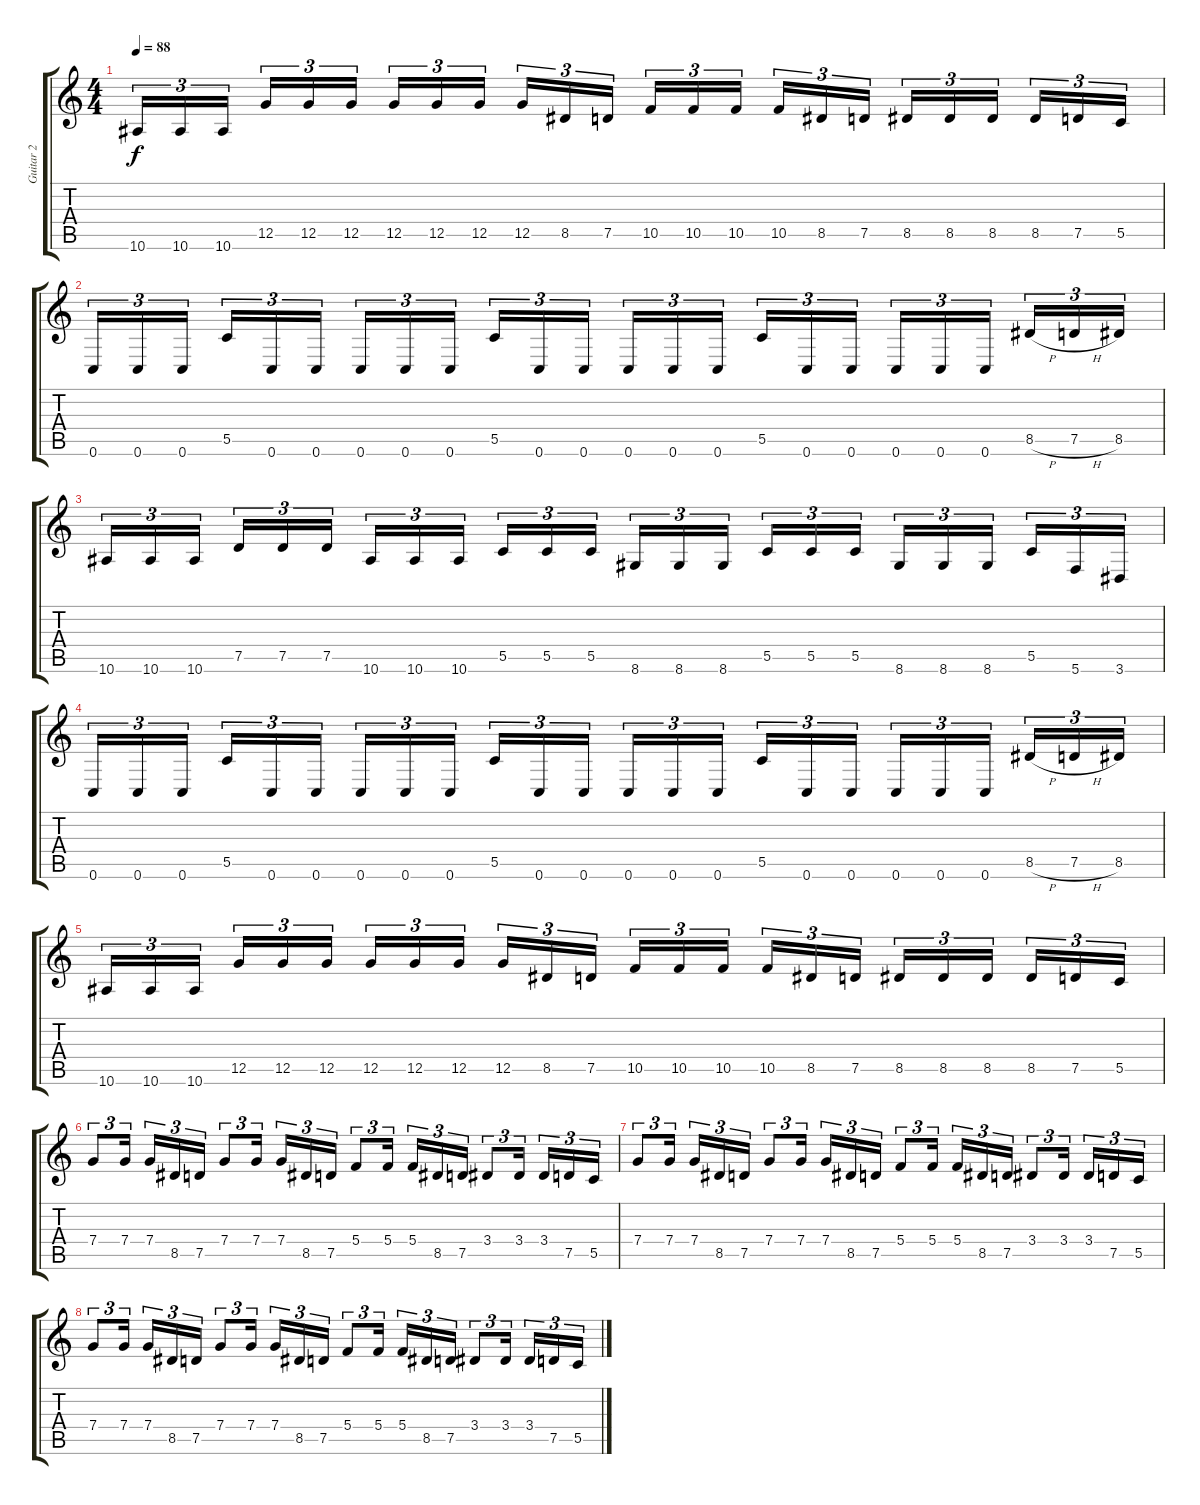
\track ("Guitar 2" "Guitar 2") {instrument overdrivenguitar}
\staff {score tabs}
\tuning (D4 A3 F3 C3 G2 C2) {hide}
\ts (4 4)
\tempo 88
\clef g2
\ks c
10.6.16{tu (3 2) dy f} 10.6.16{tu (3 2)} 10.6.16{tu (3 2)} 12.5.16{tu (3 2)} 12.5.16{tu (3 2)} 12.5.16{tu (3 2)} 12.5.16{tu (3 2)} 12.5.16{tu (3 2)} 12.5.16{tu (3 2)} 12.5.16{tu (3 2)} 8.5.16{tu (3 2)} 7.5.16{tu (3 2)} 10.5.16{tu (3 2)} 10.5.16{tu (3 2)} 10.5.16{tu (3 2)} 10.5.16{tu (3 2)} 8.5.16{tu (3 2)} 7.5.16{tu (3 2)} 8.5.16{tu (3 2)} 8.5.16{tu (3 2)} 8.5.16{tu (3 2)} 8.5.16{tu (3 2)} 7.5.16{tu (3 2)} 5.5.16{tu (3 2)} |
0.6.16{tu (3 2)} 0.6.16{tu (3 2)} 0.6.16{tu (3 2)} 5.5.16{tu (3 2)} 0.6.16{tu (3 2)} 0.6.16{tu (3 2)} 0.6.16{tu (3 2)} 0.6.16{tu (3 2)} 0.6.16{tu (3 2)} 5.5.16{tu (3 2)} 0.6.16{tu (3 2)} 0.6.16{tu (3 2)} 0.6.16{tu (3 2)} 0.6.16{tu (3 2)} 0.6.16{tu (3 2)} 5.5.16{tu (3 2)} 0.6.16{tu (3 2)} 0.6.16{tu (3 2)} 0.6.16{tu (3 2)} 0.6.16{tu (3 2)} 0.6.16{tu (3 2)} 8.5{h}.16{tu (3 2)} 7.5{h}.16{tu (3 2)} 8.5.16{tu (3 2)} |
10.6.16{tu (3 2)} 10.6.16{tu (3 2)} 10.6.16{tu (3 2)} 7.5.16{tu (3 2)} 7.5.16{tu (3 2)} 7.5.16{tu (3 2)} 10.6.16{tu (3 2)} 10.6.16{tu (3 2)} 10.6.16{tu (3 2)} 5.5.16{tu (3 2)} 5.5.16{tu (3 2)} 5.5.16{tu (3 2)} 8.6.16{tu (3 2)} 8.6.16{tu (3 2)} 8.6.16{tu (3 2)} 5.5.16{tu (3 2)} 5.5.16{tu (3 2)} 5.5.16{tu (3 2)} 8.6.16{tu (3 2)} 8.6.16{tu (3 2)} 8.6.16{tu (3 2)} 5.5.16{tu (3 2)} 5.6.16{tu (3 2)} 3.6.16{tu (3 2)} |
0.6.16{tu (3 2)} 0.6.16{tu (3 2)} 0.6.16{tu (3 2)} 5.5.16{tu (3 2)} 0.6.16{tu (3 2)} 0.6.16{tu (3 2)} 0.6.16{tu (3 2)} 0.6.16{tu (3 2)} 0.6.16{tu (3 2)} 5.5.16{tu (3 2)} 0.6.16{tu (3 2)} 0.6.16{tu (3 2)} 0.6.16{tu (3 2)} 0.6.16{tu (3 2)} 0.6.16{tu (3 2)} 5.5.16{tu (3 2)} 0.6.16{tu (3 2)} 0.6.16{tu (3 2)} 0.6.16{tu (3 2)} 0.6.16{tu (3 2)} 0.6.16{tu (3 2)} 8.5{h}.16{tu (3 2)} 7.5{h}.16{tu (3 2)} 8.5.16{tu (3 2)} |
10.6.16{tu (3 2)} 10.6.16{tu (3 2)} 10.6.16{tu (3 2)} 12.5.16{tu (3 2)} 12.5.16{tu (3 2)} 12.5.16{tu (3 2)} 12.5.16{tu (3 2)} 12.5.16{tu (3 2)} 12.5.16{tu (3 2)} 12.5.16{tu (3 2)} 8.5.16{tu (3 2)} 7.5.16{tu (3 2)} 10.5.16{tu (3 2)} 10.5.16{tu (3 2)} 10.5.16{tu (3 2)} 10.5.16{tu (3 2)} 8.5.16{tu (3 2)} 7.5.16{tu (3 2)} 8.5.16{tu (3 2)} 8.5.16{tu (3 2)} 8.5.16{tu (3 2)} 8.5.16{tu (3 2)} 7.5.16{tu (3 2)} 5.5.16{tu (3 2)} |
7.4.8{tu (3 2)} 7.4.16{tu (3 2)} 7.4.16{tu (3 2)} 8.5.16{tu (3 2)} 7.5.16{tu (3 2)} 7.4.8{tu (3 2)} 7.4.16{tu (3 2)} 7.4.16{tu (3 2)} 8.5.16{tu (3 2)} 7.5.16{tu (3 2)} 5.4.8{tu (3 2)} 5.4.16{tu (3 2)} 5.4.16{tu (3 2)} 8.5.16{tu (3 2)} 7.5.16{tu (3 2)} 3.4.8{tu (3 2)} 3.4.16{tu (3 2)} 3.4.16{tu (3 2)} 7.5.16{tu (3 2)} 5.5.16{tu (3 2)} |
7.4.8{tu (3 2)} 7.4.16{tu (3 2)} 7.4.16{tu (3 2)} 8.5.16{tu (3 2)} 7.5.16{tu (3 2)} 7.4.8{tu (3 2)} 7.4.16{tu (3 2)} 7.4.16{tu (3 2)} 8.5.16{tu (3 2)} 7.5.16{tu (3 2)} 5.4.8{tu (3 2)} 5.4.16{tu (3 2)} 5.4.16{tu (3 2)} 8.5.16{tu (3 2)} 7.5.16{tu (3 2)} 3.4.8{tu (3 2)} 3.4.16{tu (3 2)} 3.4.16{tu (3 2)} 7.5.16{tu (3 2)} 5.5.16{tu (3 2)} |
7.4.8{tu (3 2)} 7.4.16{tu (3 2)} 7.4.16{tu (3 2)} 8.5.16{tu (3 2)} 7.5.16{tu (3 2)} 7.4.8{tu (3 2)} 7.4.16{tu (3 2)} 7.4.16{tu (3 2)} 8.5.16{tu (3 2)} 7.5.16{tu (3 2)} 5.4.8{tu (3 2)} 5.4.16{tu (3 2)} 5.4.16{tu (3 2)} 8.5.16{tu (3 2)} 7.5.16{tu (3 2)} 3.4.8{tu (3 2)} 3.4.16{tu (3 2)} 3.4.16{tu (3 2)} 7.5.16{tu (3 2)} 5.5.16{tu (3 2)}
